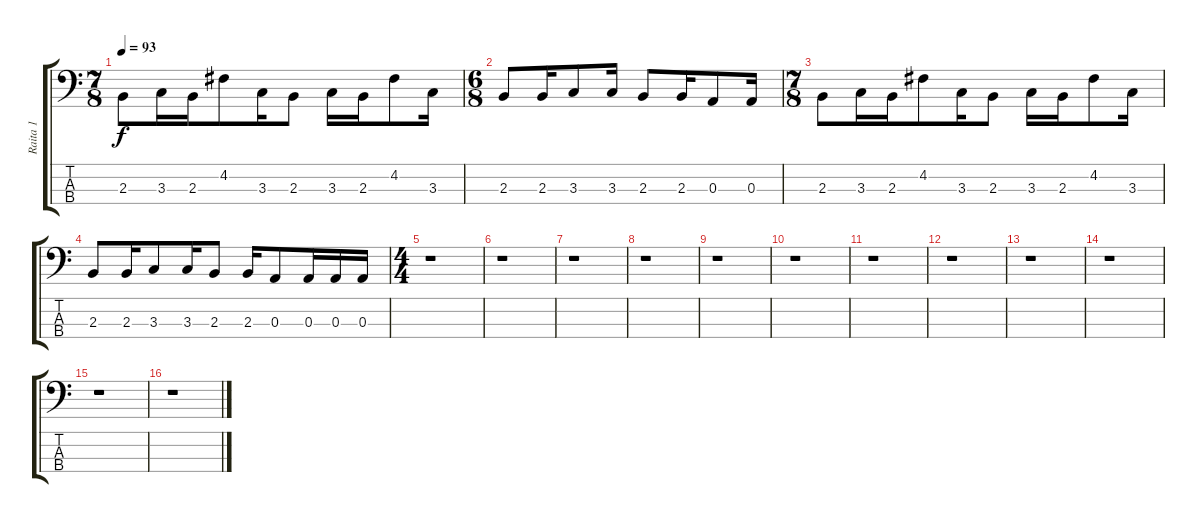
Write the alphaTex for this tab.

\track ("Raita 1" "Raita 1") {instrument fretlessbass}
\staff {score tabs}
\tuning (G2 D2 A1 E1) {hide}
\ts (7 8)
\tempo 93
\clef f4
\ks c
2.3.8{dy f} 3.3.16 2.3.16 4.2.8 3.3.16 2.3.8 3.3.16 2.3.16 4.2.8 3.3.16 |
\ts (6 8)
2.3.8 2.3.16 3.3.8 3.3.16 2.3.8 2.3.16 0.3.8 0.3.16 |
\ts (7 8)
2.3.8 3.3.16 2.3.16 4.2.8 3.3.16 2.3.8 3.3.16 2.3.16 4.2.8 3.3.16 |
2.3.8 2.3.16 3.3.8 3.3.16 2.3.8 2.3.16 0.3.8 0.3.16 0.3.16 0.3.16 |
\ts (4 4)
r.1 |
r.1 |
r.1 |
r.1 |
r.1 |
r.1 |
r.1 |
r.1 |
r.1 |
r.1 |
r.1 |
r.1
